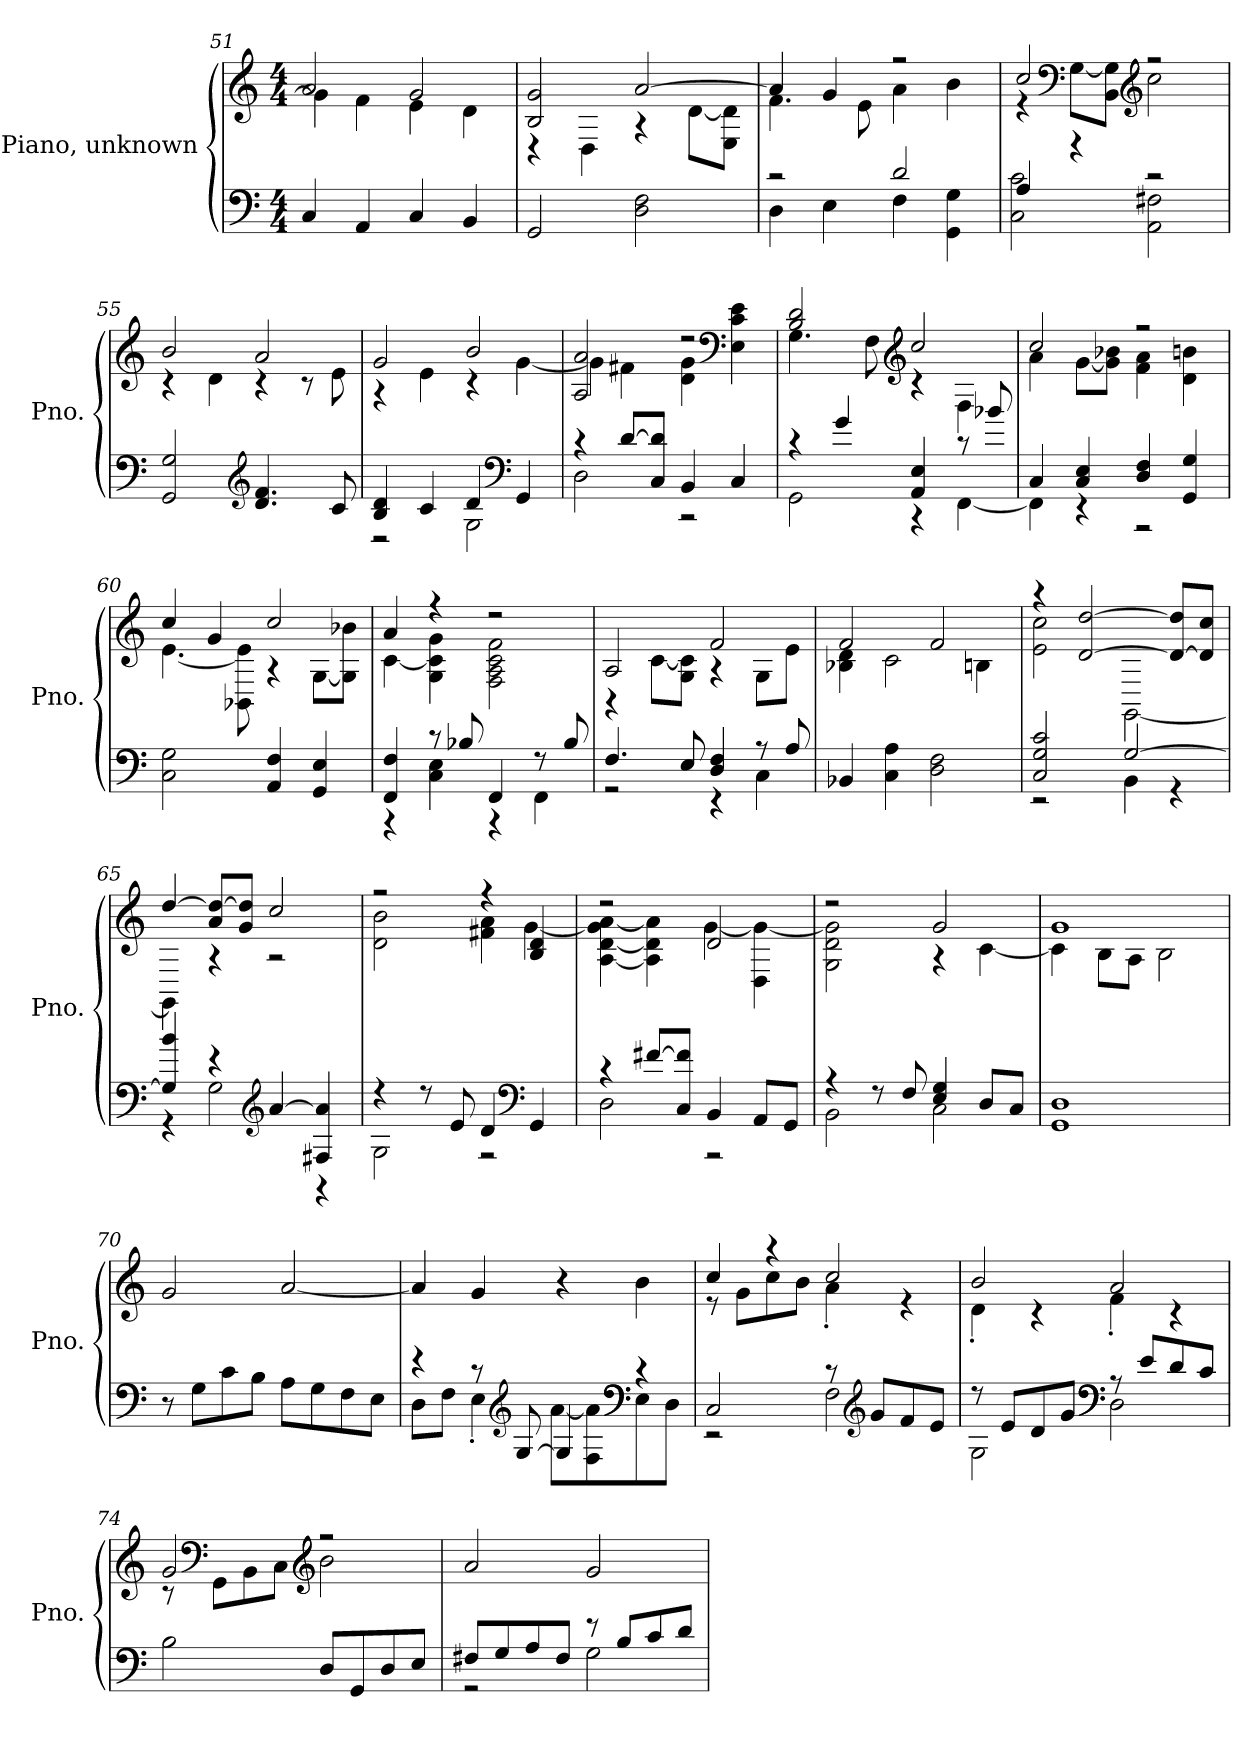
**kern	**kern
*part1	*part1
*staff2	*staff1
*I"Piano, unknown	*
*I'Pno.	*
*clefF4	*clefG2
*k[]	*k[]
*M4/4	*M4/4
=51	=51
*	*^
4C/	2a/	4g\]
4AA/	.	4f\
4C/	2g/	4e\
4BB/	.	4d\
=52	=52	=52
2GG/	2B/ 2g/	4r
.	.	4D\
2D\ 2F\	[2a/	4r
.	.	[8d\L
.	.	8E\ 8d\]J
=53	=53	=53
*^	*	*
2r	4D\	4a/]	4.f\
.	4E\	4g/	.
.	.	.	8e\
2d/	4F\	2r	4a\
.	4GG\ 4G\	.	4b\
=54	=54	=54	=54
4A/	2C\ 2c\	2cc/	4r
*	*	*clefF4	*
4r	.	.	[8G\L
.	.	.	8BB\ 8G\]J
*	*	*clefG2	*
2r	2AA\ 2F#X\	2r	2cc\
*v	*v	*	*
!!LO:LB:g=z	!!
=55	=55	=55
2GG/ 2G/	2b/	4r
.	.	4d\
*clefG2	*	*
4.d/ 4.f/	2a/	4r
.	.	8r
8c/	.	8e\
=56	=56	=56
*^	*	*
4B/ 4d/	2r	2g/	4r
4c/	.	.	4e\
4d/	2G\	2b/	4r
*clefF4	*	*	*
4GG/	.	.	[4g\
=57	=57	=57	=57
4r	2D\	2A/ 2a/	4g\]
[8d/L	.	.	4f#X\
8C/ 8d/]J	.	.	.
4BB/	2r	2r	4d\ 4g\
*	*	*clefF4	*
4C/	.	.	4E\ 4c\ 4e\
=58	=58	=58	=58
4r	2GG\	2B/ 2d/	4.G\
4g/	.	.	.
.	.	.	8F\
*	*	*clefG2	*
4AA/ 4E/	4r	2cc/	4r
8r	[4FF\	.	4F\
8b-X/	.	.	.
=59	=59	=59	=59
4C/	4FF\]	2cc/	4a\
4C/ 4E/	4r	.	[8g\L
.	.	.	8g\] 8b-X\J
4D/ 4F/	2r	2r	4f\ 4a\
4GG/ 4G/	.	.	4d\ 4bn\
*v	*v	*	*
!!LO:LB:g=z	!!
=60	=60	=60
2C\ 2G\	4cc/	[4.e\
.	4g/	.
.	.	8BB-X\ 8e\]
4AA/ 4F/	2cc/	4r
4GG/ 4E/	.	[8G\L
.	.	8G\] 8b-X\J
=61	=61	=61
*^	*	*
4FF/ 4F/	4r	4a/	[4c\
8r	4C\ 4E\	4r	4G\ 4c\] 4g\
8B-X/	.	.	.
4FF/	4r	2r	2F\ 2A\ 2c\ 2f\
8r	4FF\	.	.
8B-/	.	.	.
=62	=62	=62	=62
4.F/	2r	2A/	4r
.	.	.	[8c\L
8E/	.	.	8G\ 8c\]J
4D/ 4F/	4r	2f/	4r
8r	4C\	.	8G\L
8A/	.	.	8e\J
*v	*v	*	*
=63	=63	=63
4BB-X/	2f/	4B-X\ 4d\
4C\ 4A\	.	2c\
2D\ 2F\	2f/	.
.	.	4Bn\
=64	=64	=64
*^	*	*
2C/ 2G/ 2c/	2r	4r	2e\ 2cc\
.	.	[2d/ [2dd/	.
[2G/	4BB\	.	[2GG\
.	4r	8d/_ 8dd/]L	.
.	.	8d/] 8cc/J	.
!!LO:LB:g=z	!!
=65	=65	=65	=65
4G/] 4b/	4r	[4dd/	4GG\]
4r	2G\	8a/ 8dd/_L	4r
.	.	8g/ 8dd/]J	.
*clefG2	*	*	*
[4a/	.	2cc/	2r
4F#X/ 4a/]	4r	.	.
=66	=66	=66	=66
4r	2G\	2r	2d\ 2b\
8r	.	.	.
8e/	.	.	.
4d/	2r	4r	4f#X\ 4a\
*clefF4	*	*	*
4GG/	.	4B/ 4d/	[4g\
=67	=67	=67	=67
4r	2D\	2r	[4A\ [4d\ 4g\] [4a\
[8f#X/L	.	.	4A\] 4d\] 4a\]
8C/ 8f#/]J	.	.	.
4BB/	2r	2d/	[4g\
8AA/L	.	.	4D\ 4g\_
8GG/J	.	.	.
=68	=68	=68	=68
4r	2BB\	2r	2G\ 2d\ 2g\]
8r	.	.	.
8F/	.	.	.
4E/ 4G/	2C\	2g/	4r
8D/L	.	.	[4c\
8C/J	.	.	.
*v	*v	*	*
=69	=69	=69
1GG 1D	1g	4c\]
.	.	8B\L
.	.	8A\J
.	.	2B\
*	*v	*v
!!LO:LB:g=z
=70	=70
8r	2g/
8G\L	.
8c\	.
8B\J	.
8A\L	[2a/
8G\	.
8F\	.
8E\J	.
=71	=71
*^	*
4r	8D\L	4a/]
.	8F\J	.
8r	4E'\	4g/
*clefG2	*	*
[8G/	.	.
4G/]	[8a\L	4r
.	8F\ 8a\]	.
*clefF4	*	*
4r	8E\	4b\
.	8D\J	.
=72	=72	=72
*	*	*^
2C/	2r	4cc/	8r
.	.	.	8g\L
.	.	4r	8cc\
.	.	.	8b\J
8r	2F\	2cc/	4a'\
*clefG2	*	*	*
8g/L	.	.	.
8f/	.	.	4r
8e/J	.	.	.
=73	=73	=73	=73
8r	2G\	2b/	4d'\
8e/L	.	.	.
8d/	.	.	4r
8g/J	.	.	.
*clefF4	*	*	*
8r	2D\	2a/	4f'\
8e/L	.	.	.
8d/	.	.	4r
8c/J	.	.	.
*v	*v	*	*
!!LO:PB:g=z	!!
=74	=74	=74
2B\	2g/	8r
*	*clefF4	*
.	.	8GG\L
.	.	8BB\
.	.	8C\J
*	*clefG2	*
8D/L	2r	2b\
8GG/	.	.
8D/	.	.
8E/J	.	.
*	*v	*v
=75	=75
*^	*
8F#X/L	2r	2a/
8G/	.	.
8A/	.	.
8F#/J	.	.
8r	2G\	2g/
8B/L	.	.
8c/	.	.
8d/J	.	.
*v	*v	*
=	=
*-	*-
